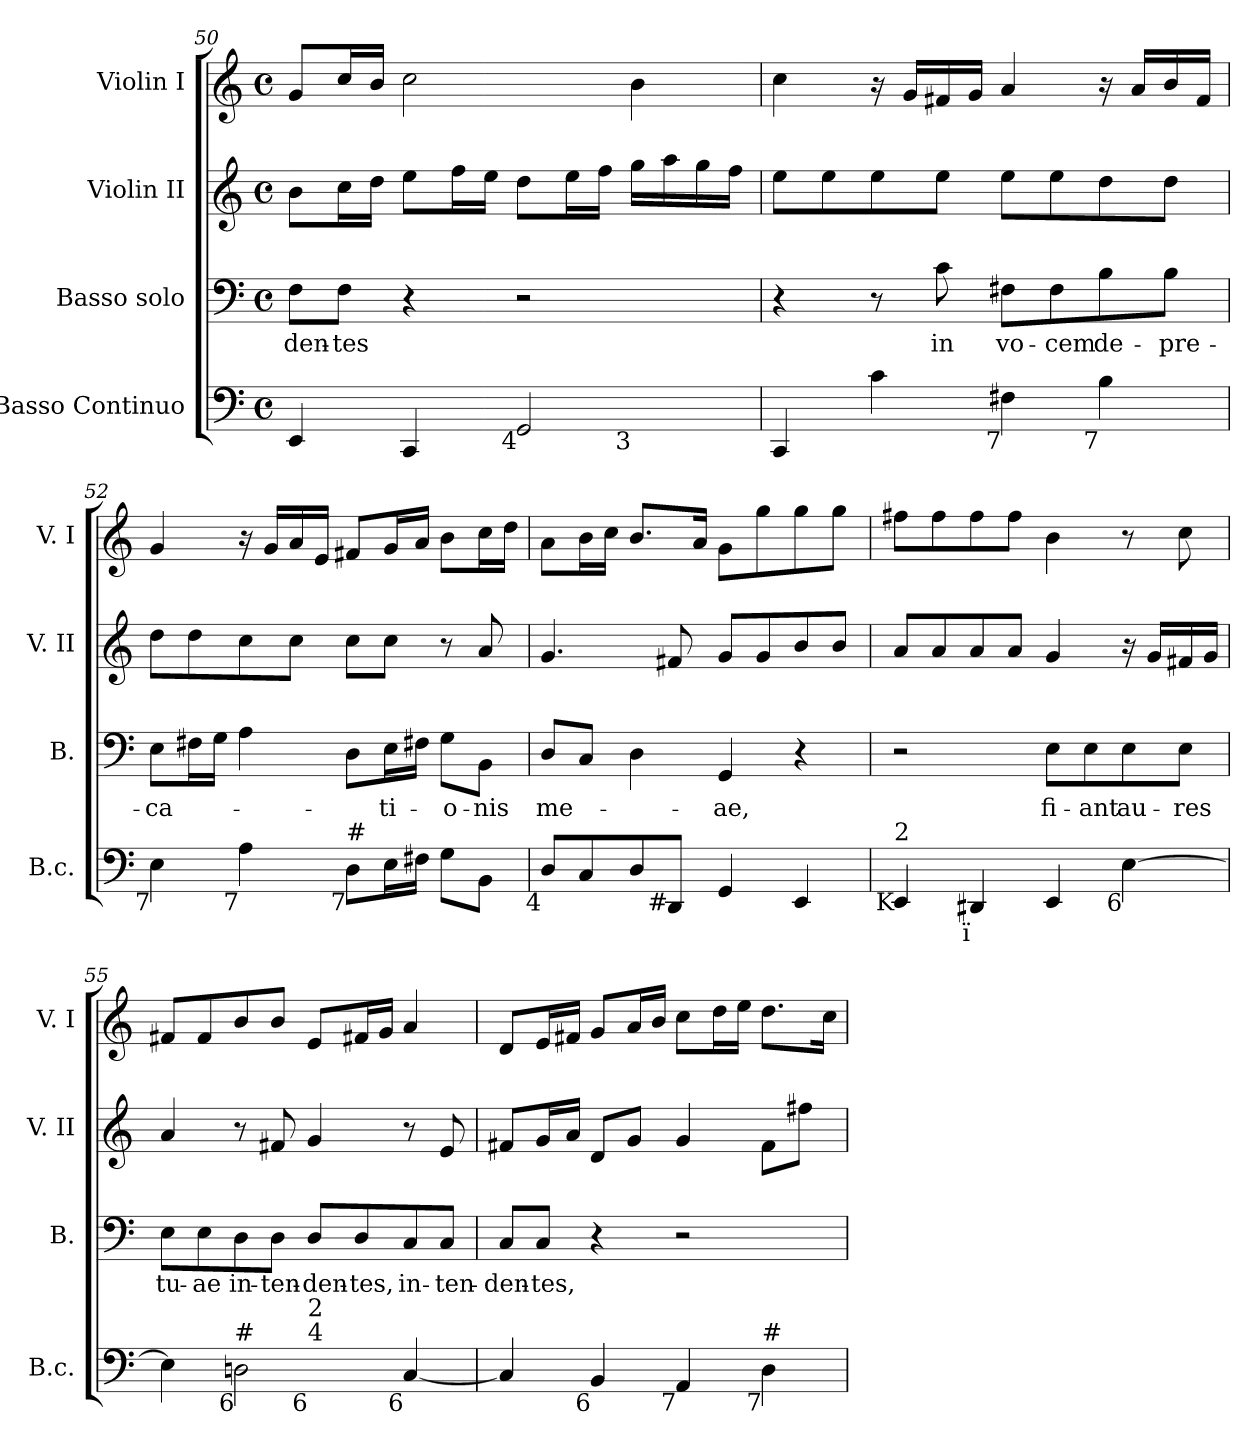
**kern	**kern	**text	**kern	**kern
*part4	*part3	*part3	*part2	*part1
*staff4	*staff3	*staff3	*staff2	*staff1
*I"Basso Continuo	*I"Basso solo	*	*I"Violin II	*I"Violin I
*I'B.c.	*I'B.	*	*I'V. II	*I'V. I
*clefF4	*clefF4	*	*clefG2	*clefG2
*k[]	*k[]	*	*k[]	*k[]
*a:	*a:	*	*a:	*a:
*M4/4	*M4/4	*	*M4/4	*M4/4
*met(c)	*met(c)	*	*met(c)	*met(c)
=50	=50	=50	=50	=50
!LO:TX:b:rj:t=9	!	!	!	!
!	!	!LO:LY:b:color=#000000	!	!
*^	*	*	*	*
4EEi/	2.ryy	8Fi\L	-den-	8bi\L	8gi/L
!	!	!	!LO:LY:b:color=#000000	!	!
.	.	8Fi\J	-tes	16cci\L	16cci/L
.	.	.	.	16ddi\JJ	16bi/JJ
4CCi/	.	4r	.	8eei\L	2cci\
.	.	.	.	16ffi\L	.
.	.	.	.	16eei\JJ	.
!LO:TX:b:rj:t=4	!	!	!	!	!
2GGi/	.	2r	.	8ddi\L	.
.	.	.	.	16eei\L	.
.	.	.	.	16ffi\JJ	.
!	!LO:TX:b:rj:t=3	!	!	!	!
.	4ryy	.	.	16ggi\LL	4bi\
.	.	.	.	16aai\	.
.	.	.	.	16ggi\	.
.	.	.	.	16ffi\JJ	.
*v	*v	*	*	*	*
=51	=51	=51	=51	=51
4CCi/	4r	.	8eei\L	4cci\
.	.	.	8eei\	.
4ci\	8r	.	8eei\	16r
.	.	.	.	16gi/LL
!	!	!LO:LY:b:color=#000000	!	!
.	8ci\	in	8eei\J	16f#Xi/
.	.	.	.	16gi/JJ
!LO:TX:b:rj:t=7	!	!	!	!
!	!	!LO:LY:b:color=#000000	!	!
4F#Xi\	8F#Xi\L	vo-	8eei\L	4ai/
!	!	!LO:LY:b:color=#000000	!	!
.	8F#i\	-cem	8eei\	.
!LO:TX:b:rj:t=7	!	!	!	!
!	!	!LO:LY:b:color=#000000	!	!
4Bi\	8Bi\	de-	8ddi\	16r
.	.	.	.	16ai/LL
!	!	!LO:LY:b:color=#000000	!	!
.	8Bi\J	-pre-	8ddi\J	16bi/
.	.	.	.	16f#i/JJ
!!LO:PB:g=z
=52	=52	=52	=52	=52
!LO:TX:b:rj:t=7	!	!	!	!
!	!	!LO:LY:b:color=#000000	!	!
4Ei\	8Ei\L	-ca-	8ddi\L	4gi/
.	16F#Xi\L	.	8ddi\	.
.	16Gi\JJ	.	.	.
!LO:TX:b:rj:t=7	!	!	!	!
4Ai\	4Ai\	.	8cci\	16r
.	.	.	.	16gi/LL
.	.	.	8cci\J	16ai/
.	.	.	.	16ei/JJ
!LO:TX:b:rj:t=7	!	!	!	!
!LO:TX:t=#	!	!	!	!
8Di\L	8Di\L	.	8cci\L	8f#Xi/L
!	!	!LO:LY:b:color=#000000	!	!
16Ei\L	16Ei\L	-ti-	8cci\J	16gi/L
16F#Xi\JJ	16F#Xi\JJ	.	.	16ai/JJ
!	!	!LO:LY:b:color=#000000	!	!
8Gi\L	8Gi\L	-o-	8r	8bi\L
!	!	!LO:LY:b:color=#000000	!	!
8BBi\J	8BBi\J	-nis	8ai/	16cci\L
.	.	.	.	16ddi\JJ
=53	=53	=53	=53	=53
!LO:TX:b:rj:t=4	!	!	!	!
!	!	!LO:LY:b:color=#000000	!	!
8Di/L	8Di/L	me-	4.gi/	8ai\L
8Ci/	8Ci/J	.	.	16bi\L
.	.	.	.	16cci\JJ
8Di/	4Di\	.	.	8.bi/L
!LO:TX:b:rj:t=#	!	!	!	!
8DDi/J	.	.	8f#Xi/	.
.	.	.	.	16ai/Jk
!	!	!LO:LY:b:color=#000000	!	!
4GGi/	4GGi/	-ae,	8gi/L	8gi\L
.	.	.	8gi/	8ggi\
4EEi/	4r	.	8bi/	8ggi\
.	.	.	8bi/J	8ggi\J
=54	=54	=54	=54	=54
!LO:TX:b:rj:t=K	!	!	!	!
!LO:TX:t=2	!	!	!	!
4EEi/	2r	.	8ai/L	8ff#Xi\L
.	.	.	8ai/	8ff#i\
!LO:TX:b:rj:t=ï	!	!	!	!
4DD#Xi/	.	.	8ai/	8ff#i\
.	.	.	8ai/J	8ff#i\J
!	!	!LO:LY:b:color=#000000	!	!
4EEi/	8Ei\L	fi-	4gi/	4bi\
!	!	!LO:LY:b:color=#000000	!	!
.	8Ei\	-ant	.	.
!LO:TX:b:rj:t=6	!	!	!	!
!	!	!LO:LY:b:color=#000000	!	!
[4Ei\	8Ei\	au-	16r	8r
.	.	.	16gi/LL	.
!	!	!LO:LY:b:color=#000000	!	!
.	8Ei\J	-res	16f#Xi/	8cci\
.	.	.	16gi/JJ	.
=55	=55	=55	=55	=55
!LO:TX:b:rj:t=6	!	!	!	!
!LO:TX:t=K	!	!	!	!
!LO:TX:t=2	!	!	!	!
!	!	!LO:LY:b:color=#000000	!	!
*^	*	*	*	*
4Ei\]	2ryy	8Ei\L	tu-	4ai/	8f#Xi/L
!	!	!	!LO:LY:b:color=#000000	!	!
.	.	8Ei\	-ae	.	8f#i/
!LO:TX:b:rj:t=6	!	!	!	!	!
!LO:TX:t=#	!	!	!	!	!
!	!	!	!LO:LY:b:color=#000000	!	!
2Dni\	.	8Di\	in-	8r	8bi/
!	!	!	!LO:LY:b:color=#000000	!	!
.	.	8Di\J	-ten-	8f#Xi/	8bi/J
!	!LO:TX:b:rj:t=6	!	!	!	!
!	!LO:TX:t=4	!	!	!	!
!	!LO:TX:t=2	!	!	!	!
!	!	!	!LO:LY:b:color=#000000	!	!
.	2ryy	8Di/L	-den-	4gi/	8ei/L
!	!	!	!LO:LY:b:color=#000000	!	!
.	.	8Di/	-tes,	.	16f#Xi/L
.	.	.	.	.	16gi/JJ
!LO:TX:b:rj:t=6	!	!	!	!	!
!	!	!	!LO:LY:b:color=#000000	!	!
[4Ci/	.	8Ci/	in-	8r	4ai/
!	!	!	!LO:LY:b:color=#000000	!	!
.	.	8Ci/J	-ten-	8ei/	.
*v	*v	*	*	*	*
!!LO:LB:g=z
=56	=56	=56	=56	=56
*^	*	*	*	*
!LO:TX:b:rj:t=K	!	!	!	!	!
!LO:TX:t=2	!	!	!	!	!
!	!	!	!LO:LY:b:color=#000000	!	!
*v	*v	*	*	*	*
4Ci/]	8Ci/L	-den-	8f#Xi/L	8di/L
!	!	!LO:LY:b:color=#000000	!	!
.	8Ci/J	-tes,	16gi/L	16ei/L
.	.	.	16ai/JJ	16f#Xi/JJ
!LO:TX:b:rj:t=6	!	!	!	!
4BBi/	4r	.	8di/L	8gi/L
.	.	.	8gi/J	16ai/L
.	.	.	.	16bi/JJ
!LO:TX:b:rj:t=7	!	!	!	!
4AAi/	2r	.	4gi/	8cci\L
.	.	.	.	16ddi\L
.	.	.	.	16eei\JJ
!LO:TX:b:rj:t=7	!	!	!	!
!LO:TX:t=#	!	!	!	!
4Di\	.	.	8f#i\L	8.ddi\L
.	.	.	8ff#Xi\J	.
.	.	.	.	16cci\Jk
=	=	=	=	=
*-	*-	*-	*-	*-
